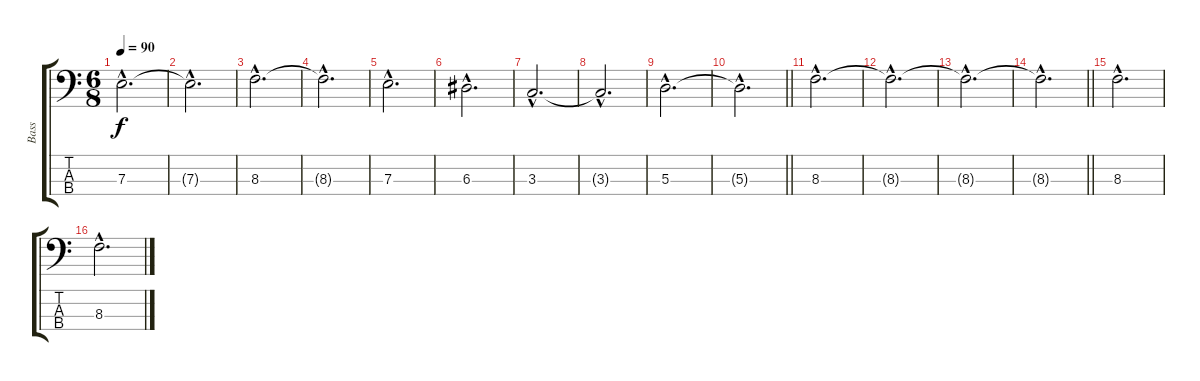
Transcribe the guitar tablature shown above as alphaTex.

\track ("Bass" "Bass") {instrument acousticbass}
\staff {score tabs}
\tuning (G2 D2 A1 E1) {hide}
\ts (6 8)
\tempo 90
\clef f4
\ks c
7.3{hac}.2{d dy f} |
7.3{hac t}.2{d} |
8.3{hac}.2{d} |
8.3{hac t}.2{d} |
7.3{hac}.2{d} |
6.3{hac}.2{d} |
3.3{hac}.2{d} |
3.3{hac t}.2{d} |
5.3{hac}.2{d} |
\barLineRight lightlight
5.3{hac t}.2{d} |
8.3{hac}.2{d} |
8.3{hac t}.2{d} |
8.3{hac t}.2{d} |
\barLineRight lightlight
8.3{hac t}.2{d} |
8.3{hac}.2{d} |
8.3{hac}.2{d}
